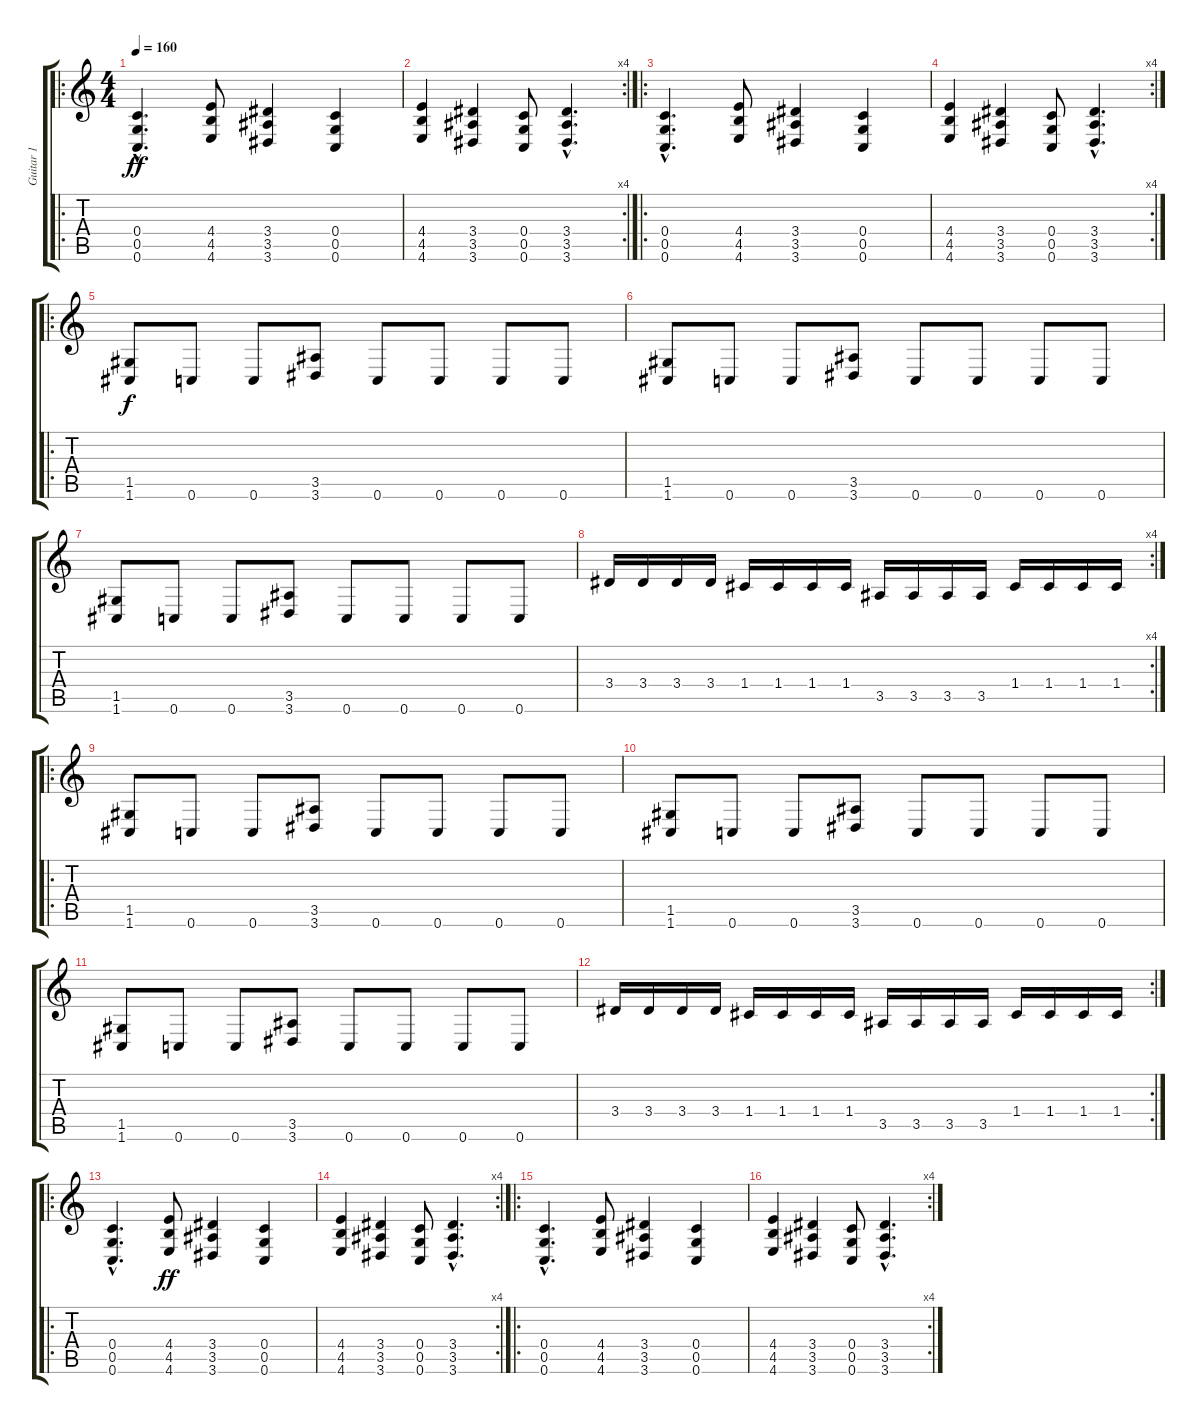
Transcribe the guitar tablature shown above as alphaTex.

\track ("Guitar 1" "Guitar 1") {instrument overdrivenguitar}
\staff {score tabs}
\tuning (D4 A3 F3 C3 G2 C2) {hide}
\ro
\ts (4 4)
\tempo 160
\clef g2
\ks c
(0.4{hac} 0.5{hac} 0.6{hac}).4{d dy ff instrument overdrivenguitar} (4.4 4.5 4.6).8 (3.4 3.5 3.6).4 (0.4 0.5 0.6).4 |
\rc 4
(4.4 4.5 4.6).4 (3.4 3.5 3.6).4 (0.4 0.5 0.6).8 (3.4{hac} 3.5{hac} 3.6{hac}).4{d} |
\ro
(0.4{hac} 0.5{hac} 0.6{hac}).4{d} (4.4 4.5 4.6).8 (3.4 3.5 3.6).4 (0.4 0.5 0.6).4 |
\rc 4
(4.4 4.5 4.6).4 (3.4 3.5 3.6).4 (0.4 0.5 0.6).8 (3.4{hac} 3.5{hac} 3.6{hac}).4{d} |
\ro
(1.5 1.6).8{dy f} 0.6.8 0.6.8 (3.5 3.6).8 0.6.8 0.6.8 0.6.8 0.6.8 |
(1.5 1.6).8 0.6.8 0.6.8 (3.5 3.6).8 0.6.8 0.6.8 0.6.8 0.6.8 |
(1.5 1.6).8 0.6.8 0.6.8 (3.5 3.6).8 0.6.8 0.6.8 0.6.8 0.6.8 |
\rc 4
3.4.16 3.4.16 3.4.16 3.4.16 1.4.16 1.4.16 1.4.16 1.4.16 3.5.16 3.5.16 3.5.16 3.5.16 1.4.16 1.4.16 1.4.16 1.4.16 |
\ro
(1.5 1.6).8 0.6.8 0.6.8 (3.5 3.6).8 0.6.8 0.6.8 0.6.8 0.6.8 |
(1.5 1.6).8 0.6.8 0.6.8 (3.5 3.6).8 0.6.8 0.6.8 0.6.8 0.6.8 |
(1.5 1.6).8 0.6.8 0.6.8 (3.5 3.6).8 0.6.8 0.6.8 0.6.8 0.6.8 |
\rc 2
3.4.16 3.4.16 3.4.16 3.4.16 1.4.16 1.4.16 1.4.16 1.4.16 3.5.16 3.5.16 3.5.16 3.5.16 1.4.16 1.4.16 1.4.16 1.4.16 |
\ro
(0.4{hac} 0.5{hac} 0.6{hac}).4{d} (4.4 4.5 4.6).8{dy ff} (3.4 3.5 3.6).4 (0.4 0.5 0.6).4 |
\rc 4
(4.4 4.5 4.6).4 (3.4 3.5 3.6).4 (0.4 0.5 0.6).8 (3.4{hac} 3.5{hac} 3.6{hac}).4{d} |
\ro
(0.4{hac} 0.5{hac} 0.6{hac}).4{d} (4.4 4.5 4.6).8 (3.4 3.5 3.6).4 (0.4 0.5 0.6).4 |
\rc 4
(4.4 4.5 4.6).4 (3.4 3.5 3.6).4 (0.4 0.5 0.6).8 (3.4{hac} 3.5{hac} 3.6{hac}).4{d}
